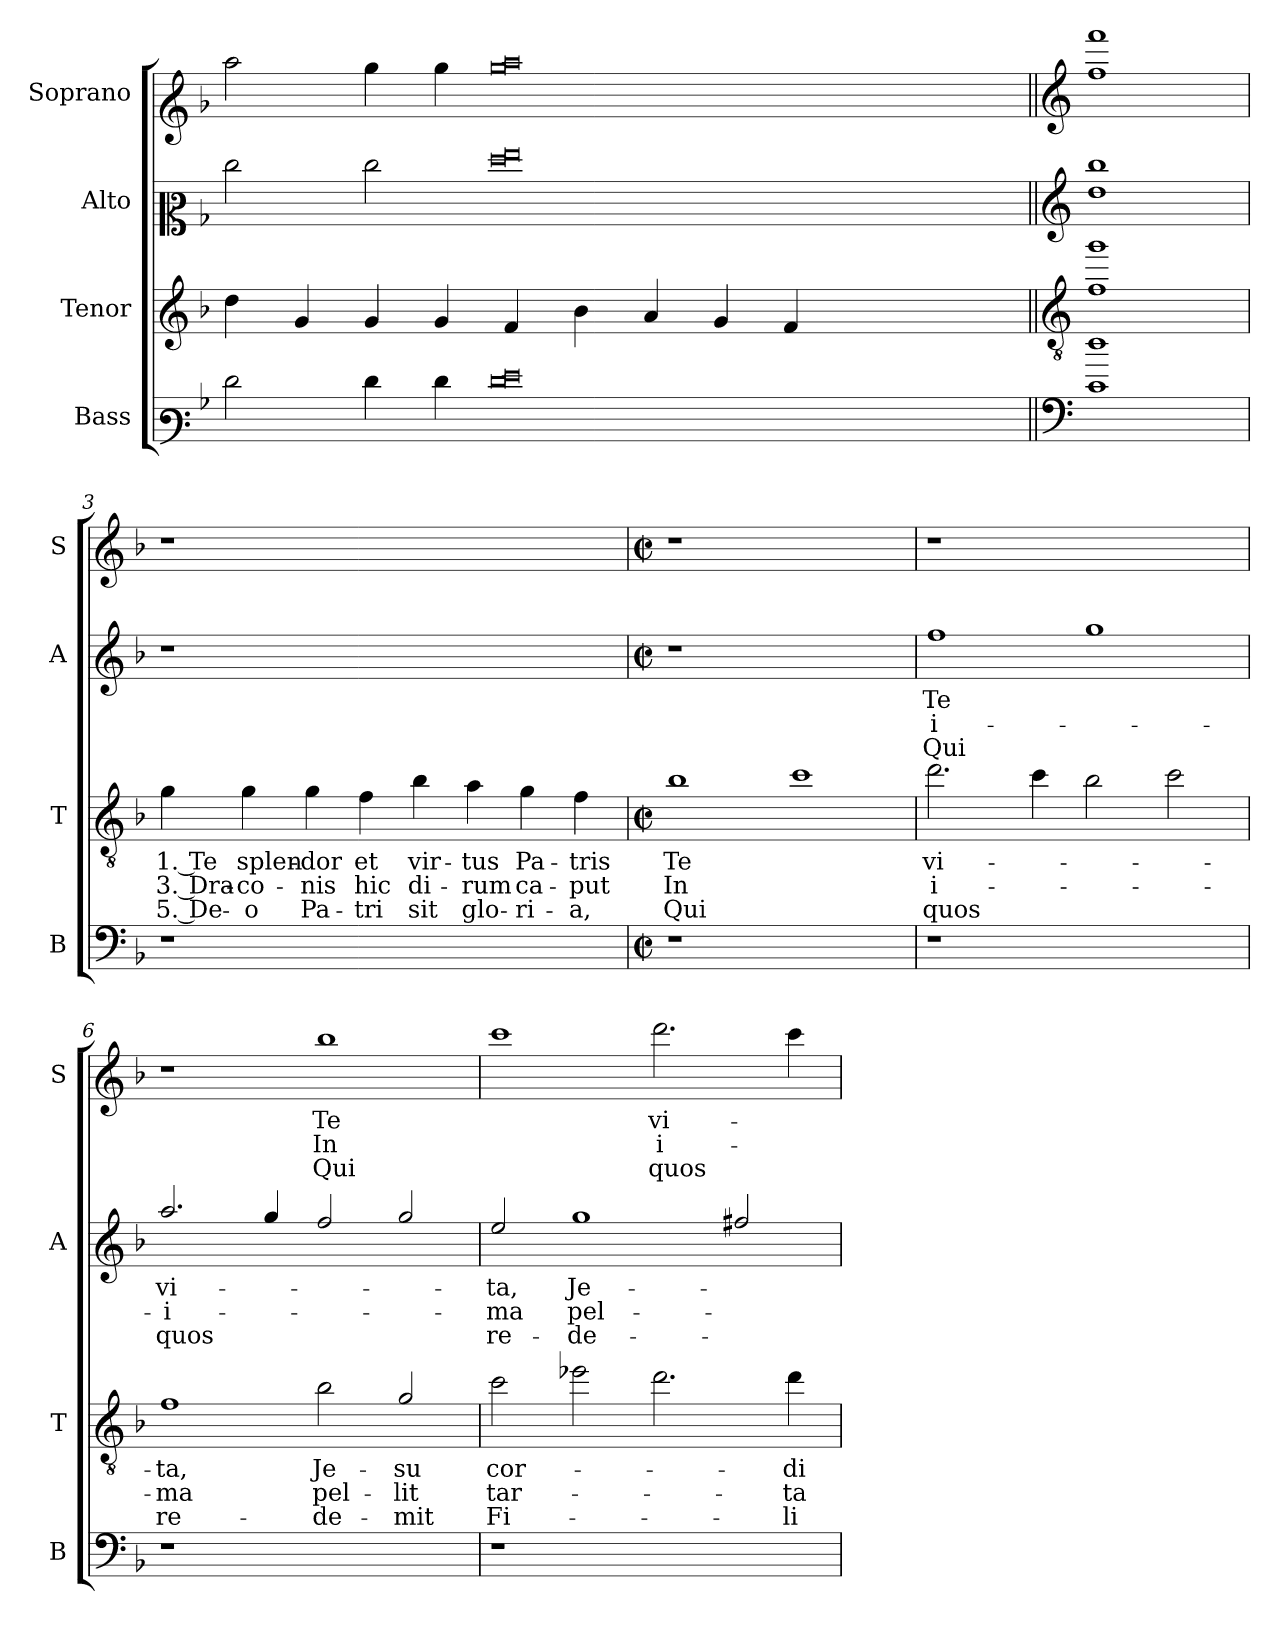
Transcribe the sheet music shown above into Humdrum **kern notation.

**kern	**kern	**text	**text	**text	**kern	**text	**text	**text	**kern	**text	**text	**text
*part4	*part3	*part3	*part3	*part3	*part2	*part2	*part2	*part2	*part1	*part1	*part1	*part1
*staff4	*staff3	*staff3	*staff3	*staff3	*staff2	*staff2	*staff2	*staff2	*staff1	*staff1	*staff1	*staff1
*I"Bass	*I"Tenor	*	*	*	*I"Alto	*	*	*	*I"Soprano	*	*	*
*I'B	*I'T	*	*	*	*I'A	*	*	*	*I'S	*	*	*
*clefF3	*	*	*	*	*clefC2	*	*	*	*clefG1	*	*	*
*ITrd7c12	*ITrd7c12	*	*	*	*ITrd7c12	*	*	*	*ITrd7c12	*	*	*
*k[b-]	*k[b-]	*	*	*	*k[b-]	*	*	*	*k[b-]	*	*	*
*F:	*F:	*	*	*	*F:	*	*	*	*F:	*	*	*
=1	=1	=1	=1	=1	=1	=1	=1	=1	=1	=1	=1	=1
2F	4d	.	.	.	2e	.	.	.	2cc	.	.	.
.	4G	.	.	.	.	.	.	.	.	.	.	.
4F	4G	.	.	.	2e	.	.	.	4b-	.	.	.
4F	4G	.	.	.	.	.	.	.	4b-	.	.	.
0F 0G	4F	.	.	.	0f 0g	.	.	.	0b- 0cc	.	.	.
.	4B-	.	.	.	.	.	.	.	.	.	.	.
.	4A	.	.	.	.	.	.	.	.	.	.	.
.	4G	.	.	.	.	.	.	.	.	.	.	.
.	4F	.	.	.	.	.	.	.	.	.	.	.
.	4ryy	.	.	.	.	.	.	.	.	.	.	.
.	2ryy	.	.	.	.	.	.	.	.	.	.	.
=2||	=2||	=2||	=2||	=2||	=2||	=2||	=2||	=2||	=2||	=2||	=2||	=2||
*clefF4	*clefGv2	*	*	*	*clefG2	*	*	*	*clefG2	*	*	*
1C 1d	1F 1g	.	.	.	1d 1b-	.	.	.	1f 1ff	.	.	.
!!LO:LB:g=z
=3	=3	=3	=3	=3	=3	=3	=3	=3	=3	=3	=3	=3
!	!	!LO:LY:b	!LO:LY:b	!LO:LY:b	!	!	!	!	!	!	!	!
1r	4G	1. Te	3. Dra-	5. De-	1r	.	.	.	1r	.	.	.
!	!	!LO:LY:b	!LO:LY:b	!LO:LY:b	!	!	!	!	!	!	!	!
.	4G	splen-	-co-	-o	.	.	.	.	.	.	.	.
!	!	!LO:LY:b	!LO:LY:b	!LO:LY:b	!	!	!	!	!	!	!	!
.	4G	-dor	-nis	Pa-	.	.	.	.	.	.	.	.
!	!	!LO:LY:b	!LO:LY:b	!LO:LY:b	!	!	!	!	!	!	!	!
.	4F	et	hic	-tri	.	.	.	.	.	.	.	.
!	!	!LO:LY:b	!LO:LY:b	!LO:LY:b	!	!	!	!	!	!	!	!
1ryy	4B-	vir-	di-	sit	1ryy	.	.	.	1ryy	.	.	.
!	!	!LO:LY:b	!LO:LY:b	!LO:LY:b	!	!	!	!	!	!	!	!
.	4A	-tus	-rum	glo-	.	.	.	.	.	.	.	.
!	!	!LO:LY:b	!LO:LY:b	!LO:LY:b	!	!	!	!	!	!	!	!
.	4G	Pa-	ca-	-ri-	.	.	.	.	.	.	.	.
!	!	!LO:LY:b	!LO:LY:b	!LO:LY:b	!	!	!	!	!	!	!	!
.	4F	-tris	-put	-a,	.	.	.	.	.	.	.	.
!!LO:LB:g=z
=4	=4	=4	=4	=4	=4	=4	=4	=4	=4	=4	=4	=4
*M2/2	*M2/2	*	*	*	*M2/2	*	*	*	*M2/2	*	*	*
*met(c|)	*met(c|)	*	*	*	*met(c|)	*	*	*	*met(c|)	*	*	*
!	!	!LO:LY:b	!LO:LY:b	!LO:LY:b	!	!	!	!	!	!	!	!
1r	1B-	Te	In	Qui	1r	.	.	.	1r	.	.	.
1ryy	1c	.	.	.	1ryy	.	.	.	1ryy	.	.	.
=5	=5	=5	=5	=5	=5	=5	=5	=5	=5	=5	=5	=5
!	!	!LO:LY:b	!LO:LY:b	!LO:LY:b	!	!LO:LY:b	!LO:LY:b	!LO:LY:b	!	!	!	!
1r	2.d\	vi-	i-	quos	1f	Te	i-	Qui	1r	.	.	.
.	4c\	.	.	.	.	.	.	.	.	.	.	.
1ryy	2B-\	.	.	.	1g	.	.	.	1ryy	.	.	.
.	2c\	.	.	.	.	.	.	.	.	.	.	.
=6	=6	=6	=6	=6	=6	=6	=6	=6	=6	=6	=6	=6
!	!	!LO:LY:b	!LO:LY:b	!LO:LY:b	!	!LO:LY:b	!LO:LY:b	!LO:LY:b	!	!	!	!
1r	1F	-ta,	-ma	re-	2.a/	vi-	-i-	quos	1r	.	.	.
.	.	.	.	.	4g/	.	.	.	.	.	.	.
!	!	!LO:LY:b	!LO:LY:b	!LO:LY:b	!	!	!	!	!	!LO:LY:b	!LO:LY:b	!LO:LY:b
1ryy	2B-\	Je-	pel-	-de-	2f/	.	.	.	1b-	Te	In	Qui
!	!	!LO:LY:b	!LO:LY:b	!LO:LY:b	!	!	!	!	!	!	!	!
.	2G/	-su	-lit	-mit	2g/	.	.	.	.	.	.	.
=7	=7	=7	=7	=7	=7	=7	=7	=7	=7	=7	=7	=7
!	!	!LO:LY:b	!LO:LY:b	!LO:LY:b	!	!LO:LY:b	!LO:LY:b	!LO:LY:b	!	!	!	!
1r	2c\	cor-	tar-	Fi-	2e/	-ta,	-ma	re-	1cc	.	.	.
!	!	!	!	!	!	!LO:LY:b	!LO:LY:b	!LO:LY:b	!	!	!	!
.	2e-X\	.	.	.	1g	Je-	pel-	-de-	.	.	.	.
!	!	!	!	!	!	!	!	!	!	!LO:LY:b	!LO:LY:b	!LO:LY:b
1ryy	2.d\	.	.	.	.	.	.	.	2.dd\	vi-	i-	quos
.	.	.	.	.	2f#X/	.	.	.	.	.	.	.
!	!	!LO:LY:b	!LO:LY:b	!LO:LY:b	!	!	!	!	!	!	!	!
.	4d\	-di-	-ta-	-li-	.	.	.	.	4cc\	.	.	.
=	=	=	=	=	=	=	=	=	=	=	=	=
*-	*-	*-	*-	*-	*-	*-	*-	*-	*-	*-	*-	*-
